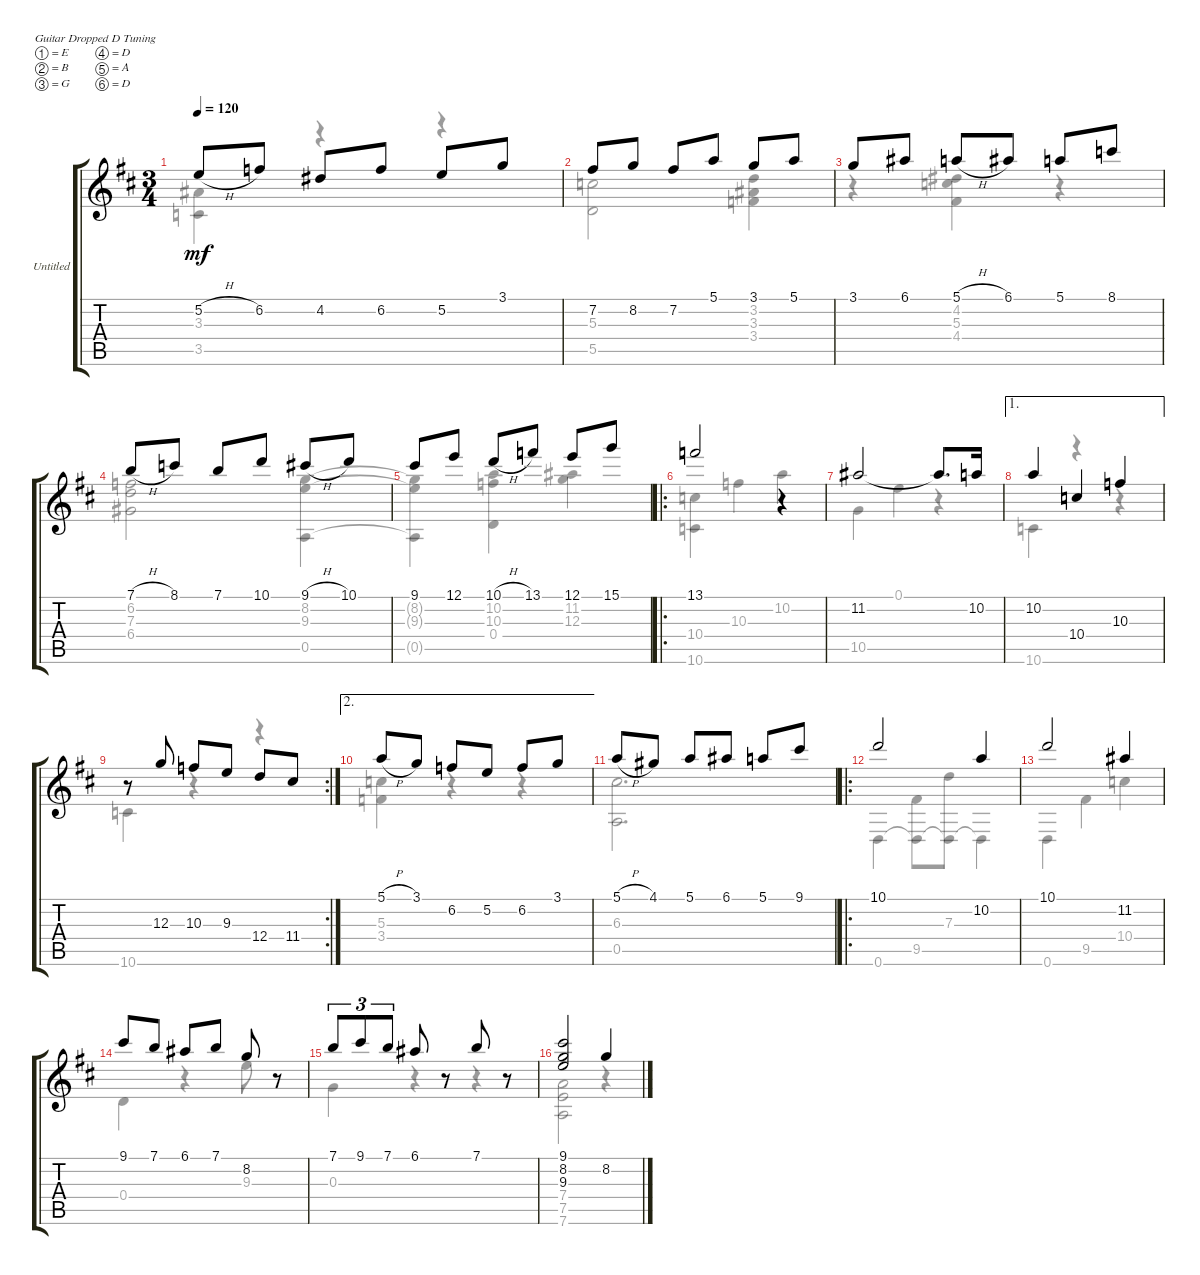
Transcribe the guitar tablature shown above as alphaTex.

\bracketExtendMode groupsimilarinstruments
\firstSystemTrackNameOrientation horizontal
\otherSystemsTrackNameOrientation horizontal
\track ("Untitled" "Untitled") {instrument acousticguitarnylon}
\staff {score tabs}
\tuning (E4 B3 G3 D3 A2 D2)
\voice
\ts (3 4)
\tempo 120
\clef g2
\ks d
5.2{h}.8{dy mf} 6.2.8 4.2.8 6.2.8 5.2.8 3.1.8 |
7.2.8 8.2.8 7.2.8 5.1.8 3.1.8 5.1.8 |
3.1.8 6.1.8 5.1{h}.8 6.1.8 5.1.8 8.1.8 |
7.1{h}.8 8.1.8 7.1.8 10.1.8 9.1{h}.8 10.1.8 |
9.1.8 12.1.8 10.1{h}.8 13.1.8 12.1.8 15.1.8 |
\ro
13.1.2 r.4 |
11.2.2 11.2{t}.8{d} 10.2.16 |
\ae 1
10.2.4 10.4.4 10.3.4 |
\rc 2
r.8 12.3.8 10.3.8 9.3.8 12.4.8 11.4.8 |
\ae 2
5.1{h}.8 3.1.8 6.2.8 5.2.8 6.2.8 3.1.8 |
5.1{h}.8 4.1.8 5.1.8 6.1.8 5.1.8 9.1.8 |
\ro
10.1.2 10.2.4 |
10.1.2 11.2.4 |
9.1.8 7.1.8 6.1.8 7.1.8 8.2.8 r.8 |
7.1.8{tu (3 2)} 9.1.8{tu (3 2)} 7.1.8{tu (3 2)} 6.1.8 r.8 7.1.8 r.8 |
(9.1 8.2 9.3).2 8.2.4
\voice
\clef g2
\ottava regular
\simile none
\ks d
(3.3 3.5).4{dy mf} r.4 r.4 |
(5.3 5.5).2 (3.2 3.3 3.4).4 |
r.4 (4.2 5.3 4.4).4 r.4 |
(6.2 7.3 6.4).2 (8.2 9.3 0.5).4 |
(8.2{t} 9.3{t} 0.5{t}).4 (10.2 10.3 0.4).4 (11.2 12.3).4 |
(10.4 10.6).4 10.3.4 10.2.4 |
10.5.4 0.1.4 r.4 |
10.6.4 r.4 r.4 |
10.6.4 r.4 r.4 |
(5.3 3.4).4 r.4 r.4 |
(6.3 0.5).2{d} |
0.6.4 (9.5 0.6{t}).8 (7.3 0.6{t}).8 0.6{t}.4 |
0.6.4 9.5.4 10.4.4 |
0.4.4 r.4 9.3.8 r.8 |
0.3.4 r.4 r.4 |
(7.4 7.5 7.6).2 r.4
